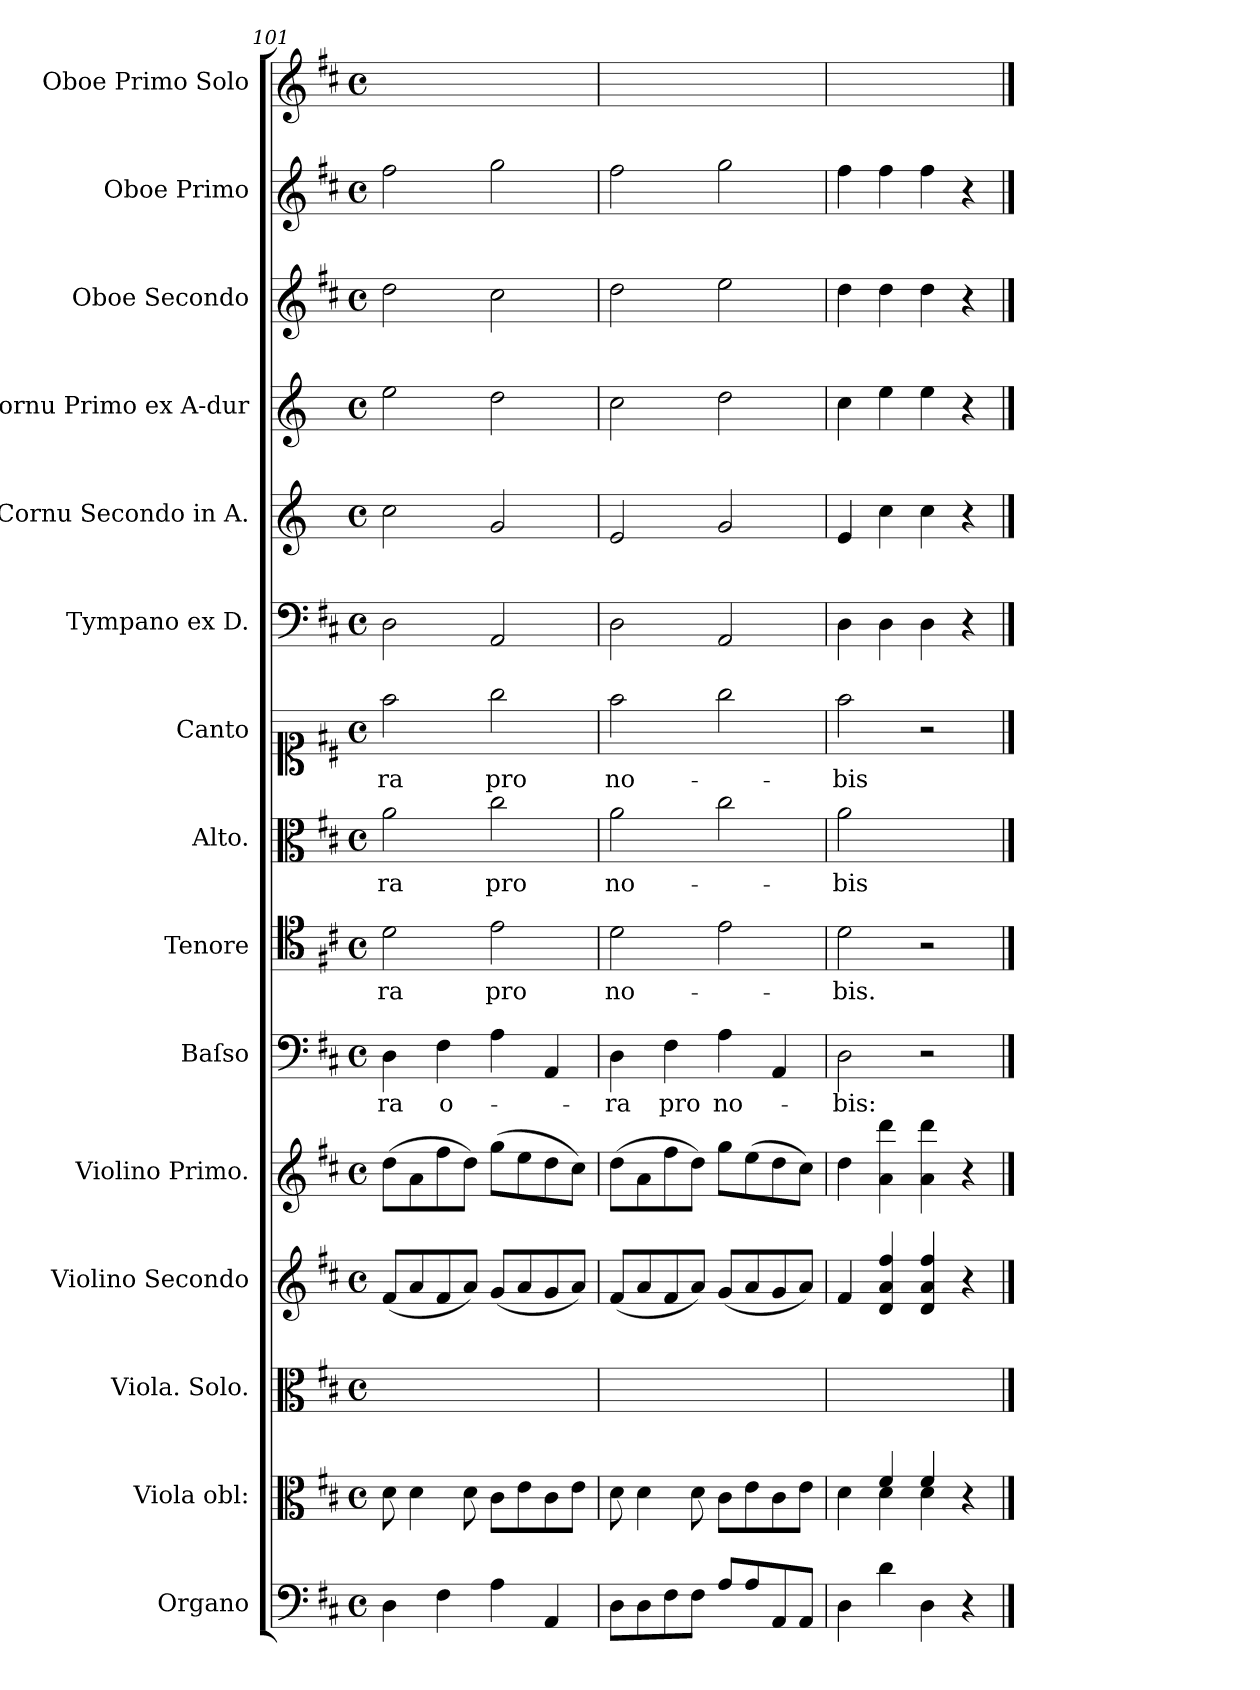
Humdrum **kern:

**kern	**kern	**kern	**kern	**kern	**kern	**text	**kern	**text	**kern	**text	**kern	**text	**kern	**kern	**kern	**kern	**kern	**kern
*part15	*part14	*part13	*part12	*part11	*part10	*part10	*part9	*part9	*part8	*part8	*part7	*part7	*part6	*part5	*part4	*part3	*part2	*part1
*staff15	*staff14	*staff13	*staff12	*staff11	*staff10	*staff10	*staff9	*staff9	*staff8	*staff8	*staff7	*staff7	*staff6	*staff5	*staff4	*staff3	*staff2	*staff1
*I"Organo	*I"Viola obl:	*I"Viola. Solo.	*I"Violino Secondo	*I"Violino Primo.	*I"Baſso	*	*I"Tenore	*	*I"Alto.	*	*I"Canto	*	*I"Tympano ex D.	*I"Cornu Secondo in A.	*I"Cornu Primo ex A-dur	*I"Oboe Secondo	*I"Oboe Primo	*I"Oboe Primo Solo
*I'org	*I'vla obl	*I'vla solo	*	*I'vl I	*I'B	*	*I'T	*	*I'A	*	*	*	*	*	*I'cor I	*	*I'ob I	*I'ob I solo
*clefF4	*clefC3	*clefC3	*clefG2	*clefG2	*clefF4	*	*clefC4	*	*clefC3	*	*clefC1	*	*clefF4	*clefG2	*clefG2	*clefG2	*clefG2	*clefG2
*	*	*	*	*	*	*	*	*	*	*	*	*	*	*ITrd-1c-2	*ITrd-1c-2	*	*	*
*k[f#c#]	*k[f#c#]	*k[f#c#]	*k[f#c#]	*k[f#c#]	*k[f#c#]	*	*k[f#c#]	*	*k[f#c#]	*	*k[f#c#]	*	*k[f#c#]	*k[f#c#]	*k[f#c#]	*k[f#c#]	*k[f#c#]	*k[f#c#]
*D:	*D:	*D:	*D:	*D:	*D:	*	*D:	*	*D:	*	*D:	*	*D:	*D:	*D:	*D:	*D:	*D:
*M4/4	*M4/4	*M4/4	*M4/4	*M4/4	*M4/4	*	*M4/4	*	*M4/4	*	*M4/4	*	*M4/4	*M4/4	*M4/4	*M4/4	*M4/4	*M4/4
*met(c)	*met(c)	*met(c)	*met(c)	*met(c)	*met(c)	*	*met(c)	*	*met(c)	*	*met(c)	*	*met(c)	*met(c)	*met(c)	*met(c)	*met(c)	*met(c)
=101	=101	=101	=101	=101	=101	=101	=101	=101	=101	=101	=101	=101	=101	=101	=101	=101	=101	=101
4D\	8d\	1ryy	(8f#/L	(8dd\L	4D\	-ra	2d\	-ra	2a\	-ra	2ff#\	-ra	2D\	2dd\	2ff#\	2dd\	2ff#\	1ryy
.	4d\	.	8a/	8a\	.	.	.	.	.	.	.	.	.	.	.	.	.	.
4F#\	.	.	8f#/	8ff#\	4F#\	o-	.	.	.	.	.	.	.	.	.	.	.	.
.	8d\	.	8a/J)	8dd\J)	.	.	.	.	.	.	.	.	.	.	.	.	.	.
4A\	8c#\L	.	(8g/L	(8gg\L	4A\	.	2e\	pro	2cc#\	pro	2gg\	pro	2AA/	2a/	2ee\	2cc#\	2gg\	.
.	8e\	.	8a/	8ee\	.	.	.	.	.	.	.	.	.	.	.	.	.	.
4AA/	8c#\	.	8g/	8dd\	4AA/	.	.	.	.	.	.	.	.	.	.	.	.	.
.	8e\J	.	8a/J)	8cc#\J)	.	.	.	.	.	.	.	.	.	.	.	.	.	.
=102	=102	=102	=102	=102	=102	=102	=102	=102	=102	=102	=102	=102	=102	=102	=102	=102	=102	=102
8D\L	8d\	1ryy	(8f#/L	(8dd\L	4D\	-ra	2d\	no-	2a\	no-	2ff#\	no-	2D\	2f#/	2dd\	2dd\	2ff#\	1ryy
8D\	4d\	.	8a/	8a\	.	.	.	.	.	.	.	.	.	.	.	.	.	.
8F#\	.	.	8f#/	8ff#\	4F#\	pro	.	.	.	.	.	.	.	.	.	.	.	.
8F#\J	8d\	.	8a/J)	8dd\J)	.	.	.	.	.	.	.	.	.	.	.	.	.	.
8A\L	8c#\L	.	(8g/L	8gg\L	4A\	no-	2e\	.	2cc#\	.	2gg\	.	2AA/	2a/	2ee\	2ee\	2gg\	.
8A\	8e\	.	8a/	(8ee\	.	.	.	.	.	.	.	.	.	.	.	.	.	.
8AA/	8c#\	.	8g/	8dd\	4AA/	.	.	.	.	.	.	.	.	.	.	.	.	.
8AA/J	8e\J	.	8a/J)	8cc#\J)	.	.	.	.	.	.	.	.	.	.	.	.	.	.
=103	=103	=103	=103	=103	=103	=103	=103	=103	=103	=103	=103	=103	=103	=103	=103	=103	=103	=103
*	*^	*	*	*	*	*	*	*	*	*	*	*	*	*	*	*	*	*
4D\	4d\	4rFyy	1ryy	4f#/	4dd\	2D\	-bis:	2d\	-bis.	2a\	-bis	2ff#\	-bis	4D\	4f#/	4dd\	4dd\	4ff#\	1ryy
4d\	4f#/	4d\	.	4d/ 4a/ 4ff#/	4a\ 4ddd\	.	.	.	.	.	.	.	.	4D\	4dd\	4ff#\	4dd\	4ff#\	.
4D\	4f#/	4d\	.	4d/ 4a/ 4ff#/	4a\ 4ddd\	2r	.	2r	.	2ryy	.	2r	.	4D\	4dd\	4ff#\	4dd\	4ff#\	.
4r	4r	4ryy	.	4r	4r	.	.	.	.	.	.	.	.	4r	4r	4r	4r	4r	.
*	*v	*v	*	*	*	*	*	*	*	*	*	*	*	*	*	*	*	*	*
==	==	==	==	==	==	==	==	==	==	==	==	==	==	==	==	==	==	==
*-	*-	*-	*-	*-	*-	*-	*-	*-	*-	*-	*-	*-	*-	*-	*-	*-	*-	*-
